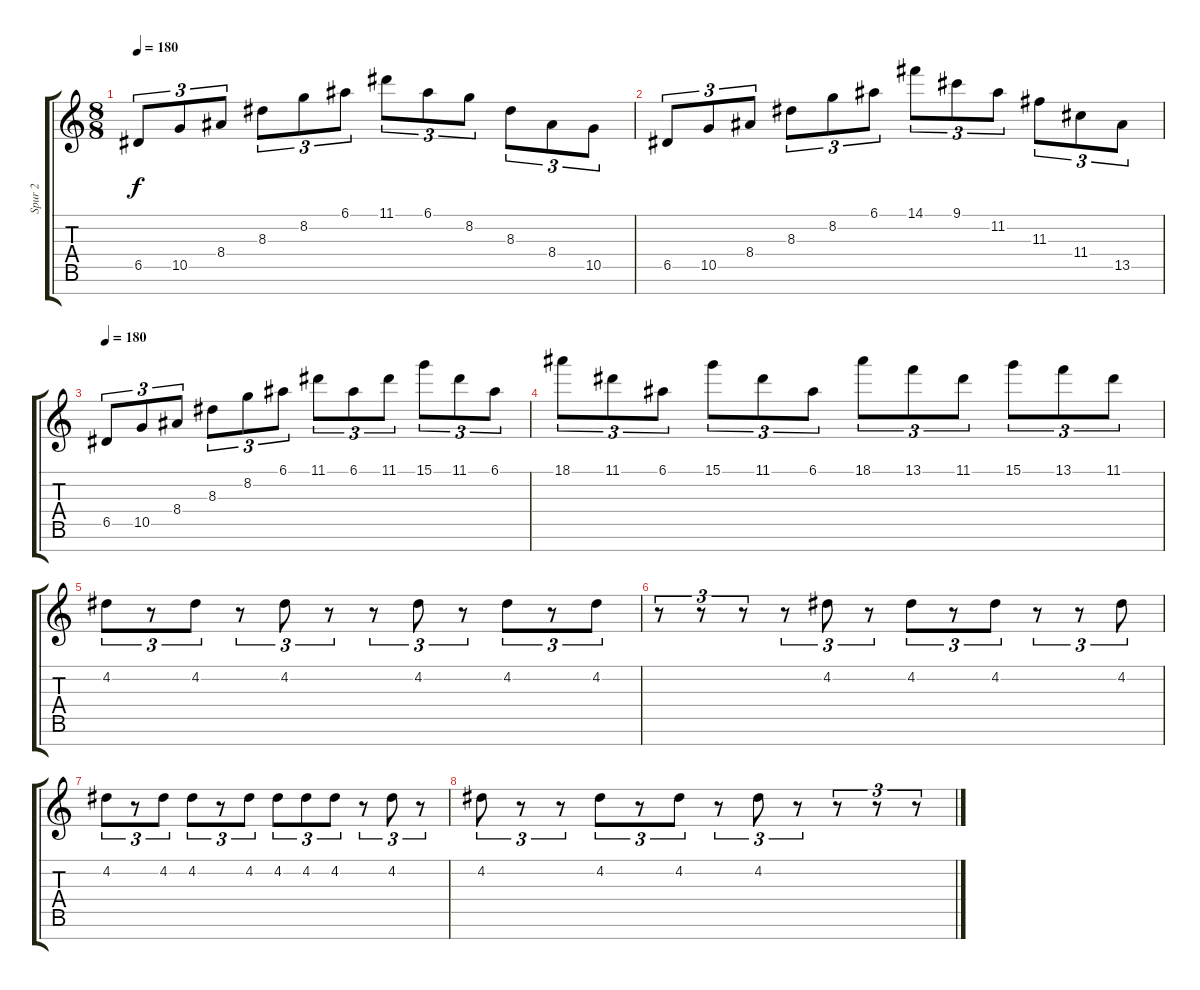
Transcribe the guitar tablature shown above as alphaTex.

\track ("Spur 2" "Spur 2") {instrument distortionguitar}
\staff {score tabs}
\tuning (E4 B3 G3 D3 A2 E2 B1) {hide}
\ts (8 8)
\tempo 180
\clef g2
\ks c
6.5.8{tu (3 2) dy f} 10.5.8{tu (3 2)} 8.4.8{tu (3 2)} 8.3.8{tu (3 2)} 8.2.8{tu (3 2)} 6.1.8{tu (3 2)} 11.1.8{tu (3 2)} 6.1.8{tu (3 2)} 8.2.8{tu (3 2)} 8.3.8{tu (3 2)} 8.4.8{tu (3 2)} 10.5.8{tu (3 2)} |
6.5.8{tu (3 2)} 10.5.8{tu (3 2)} 8.4.8{tu (3 2)} 8.3.8{tu (3 2)} 8.2.8{tu (3 2)} 6.1.8{tu (3 2)} 14.1.8{tu (3 2)} 9.1.8{tu (3 2)} 11.2.8{tu (3 2)} 11.3.8{tu (3 2)} 11.4.8{tu (3 2)} 13.5.8{tu (3 2)} |
\tempo 180
6.5.8{tu (3 2)} 10.5.8{tu (3 2)} 8.4.8{tu (3 2)} 8.3.8{tu (3 2)} 8.2.8{tu (3 2)} 6.1.8{tu (3 2)} 11.1.8{tu (3 2)} 6.1.8{tu (3 2)} 11.1.8{tu (3 2)} 15.1.8{tu (3 2)} 11.1.8{tu (3 2)} 6.1.8{tu (3 2)} |
18.1.8{tu (3 2)} 11.1.8{tu (3 2)} 6.1.8{tu (3 2)} 15.1.8{tu (3 2)} 11.1.8{tu (3 2)} 6.1.8{tu (3 2)} 18.1.8{tu (3 2)} 13.1.8{tu (3 2)} 11.1.8{tu (3 2)} 15.1.8{tu (3 2)} 13.1.8{tu (3 2)} 11.1.8{tu (3 2)} |
4.2.8{tu (3 2)} r.8{tu (3 2)} 4.2.8{tu (3 2)} r.8{tu (3 2)} 4.2.8{tu (3 2)} r.8{tu (3 2)} r.8{tu (3 2)} 4.2.8{tu (3 2)} r.8{tu (3 2)} 4.2.8{tu (3 2)} r.8{tu (3 2)} 4.2.8{tu (3 2)} |
r.8{tu (3 2)} r.8{tu (3 2)} r.8{tu (3 2)} r.8{tu (3 2)} 4.2.8{tu (3 2)} r.8{tu (3 2)} 4.2.8{tu (3 2)} r.8{tu (3 2)} 4.2.8{tu (3 2)} r.8{tu (3 2)} r.8{tu (3 2)} 4.2.8{tu (3 2)} |
4.2.8{tu (3 2)} r.8{tu (3 2)} 4.2.8{tu (3 2)} 4.2.8{tu (3 2)} r.8{tu (3 2)} 4.2.8{tu (3 2)} 4.2.8{tu (3 2)} 4.2.8{tu (3 2)} 4.2.8{tu (3 2)} r.8{tu (3 2)} 4.2.8{tu (3 2)} r.8{tu (3 2)} |
4.2.8{tu (3 2)} r.8{tu (3 2)} r.8{tu (3 2)} 4.2.8{tu (3 2)} r.8{tu (3 2)} 4.2.8{tu (3 2)} r.8{tu (3 2)} 4.2.8{tu (3 2)} r.8{tu (3 2)} r.8{tu (3 2)} r.8{tu (3 2)} r.8{tu (3 2)}
